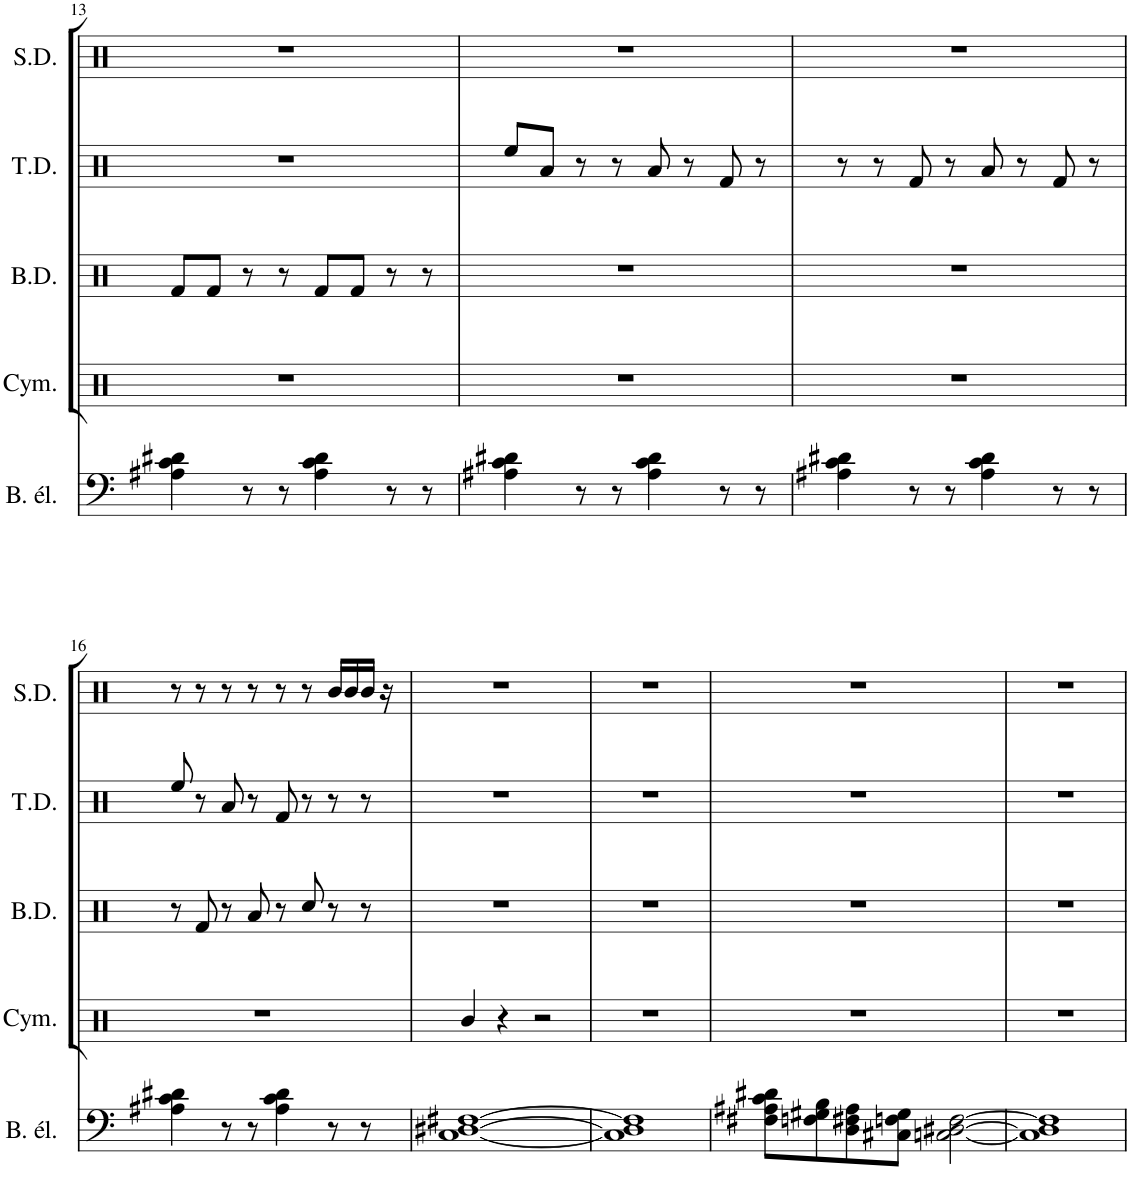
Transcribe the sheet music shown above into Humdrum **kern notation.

**kern	**kern	**kern	**kern	**kern
*part5	*part4	*part3	*part2	*part1
*staff5	*staff4	*staff3	*staff2	*staff1
*I"Basse électrique	*I"Cymbals	*I"Bass Drums	*I"Tenor Drums	*I"Snare Drum
*I'B. él.	*I'Cym.	*I'B.D.	*I'T.D.	*I'S.D.
!!LO:PB:g=z
*clefF4	*clefX	*clefX	*clefX	*clefX
*Trd7c12	*	*	*	*
*k[]	*k[]	*k[]	*k[]	*k[]
*M4/4	*M4/4	*M4/4	*M4/4	*M4/4
=13	=13	=13	=13	=13
4A#X\ 4c\ 4d#X\	1r	8Rf/L	1r	1r
.	.	8Rf/J	.	.
8r	.	8r	.	.
8r	.	8r	.	.
4A#\ 4c\ 4d#\	.	8Rf/L	.	.
.	.	8Rf/J	.	.
8r	.	8r	.	.
8r	.	8r	.	.
=14	=14	=14	=14	=14
4A#X\ 4c\ 4d#X\	1r	1r	8Ree/L	1r
.	.	.	8Ra/J	.
8r	.	.	8r	.
8r	.	.	8r	.
4A#\ 4c\ 4d#\	.	.	8Ra/	.
.	.	.	8r	.
8r	.	.	8Rf/	.
8r	.	.	8r	.
=15	=15	=15	=15	=15
4A#X\ 4c\ 4d#X\	1r	1r	8r	1r
.	.	.	8r	.
8r	.	.	8Rf/	.
8r	.	.	8r	.
4A#\ 4c\ 4d#\	.	.	8Ra/	.
.	.	.	8r	.
8r	.	.	8Rf/	.
8r	.	.	8r	.
!!LO:LB:g=z
=16	=16	=16	=16	=16
4A#X\ 4c\ 4d#X\	1r	8r	8Ree/	8r
.	.	8Rf/	8r	8r
8r	.	8r	8Ra/	8r
8r	.	8Ra/	8r	8r
4A#\ 4c\ 4d#\	.	8r	8Rf/	8r
.	.	8Rcc/	8r	8r
8r	.	8r	8r	16R/LL
.	.	.	.	16R/
8r	.	8r	8r	16R/JJ
.	.	.	.	16r
=17	=17	=17	=17	=17
[1C [1D#X [1F#X	4R/	1r	1r	1r
.	4r	.	.	.
.	2r	.	.	.
=18	=18	=18	=18	=18
1C] 1D#] 1F#]	1r	1r	1r	1r
=19	=19	=19	=19	=19
8F#X\ 8A#X\ 8c\ 8d#X\L	1r	1r	1r	1r
8Fn\ 8G#X\ 8B\	.	.	.	.
8D\ 8F#X\ 8A#\	.	.	.	.
8C#X\ 8Fn\ 8G#\J	.	.	.	.
[2Cn\ [2D#X\ [2F\	.	.	.	.
=20	=20	=20	=20	=20
1C] 1D#] 1F]	1r	1r	1r	1r
=	=	=	=	=
*-	*-	*-	*-	*-
